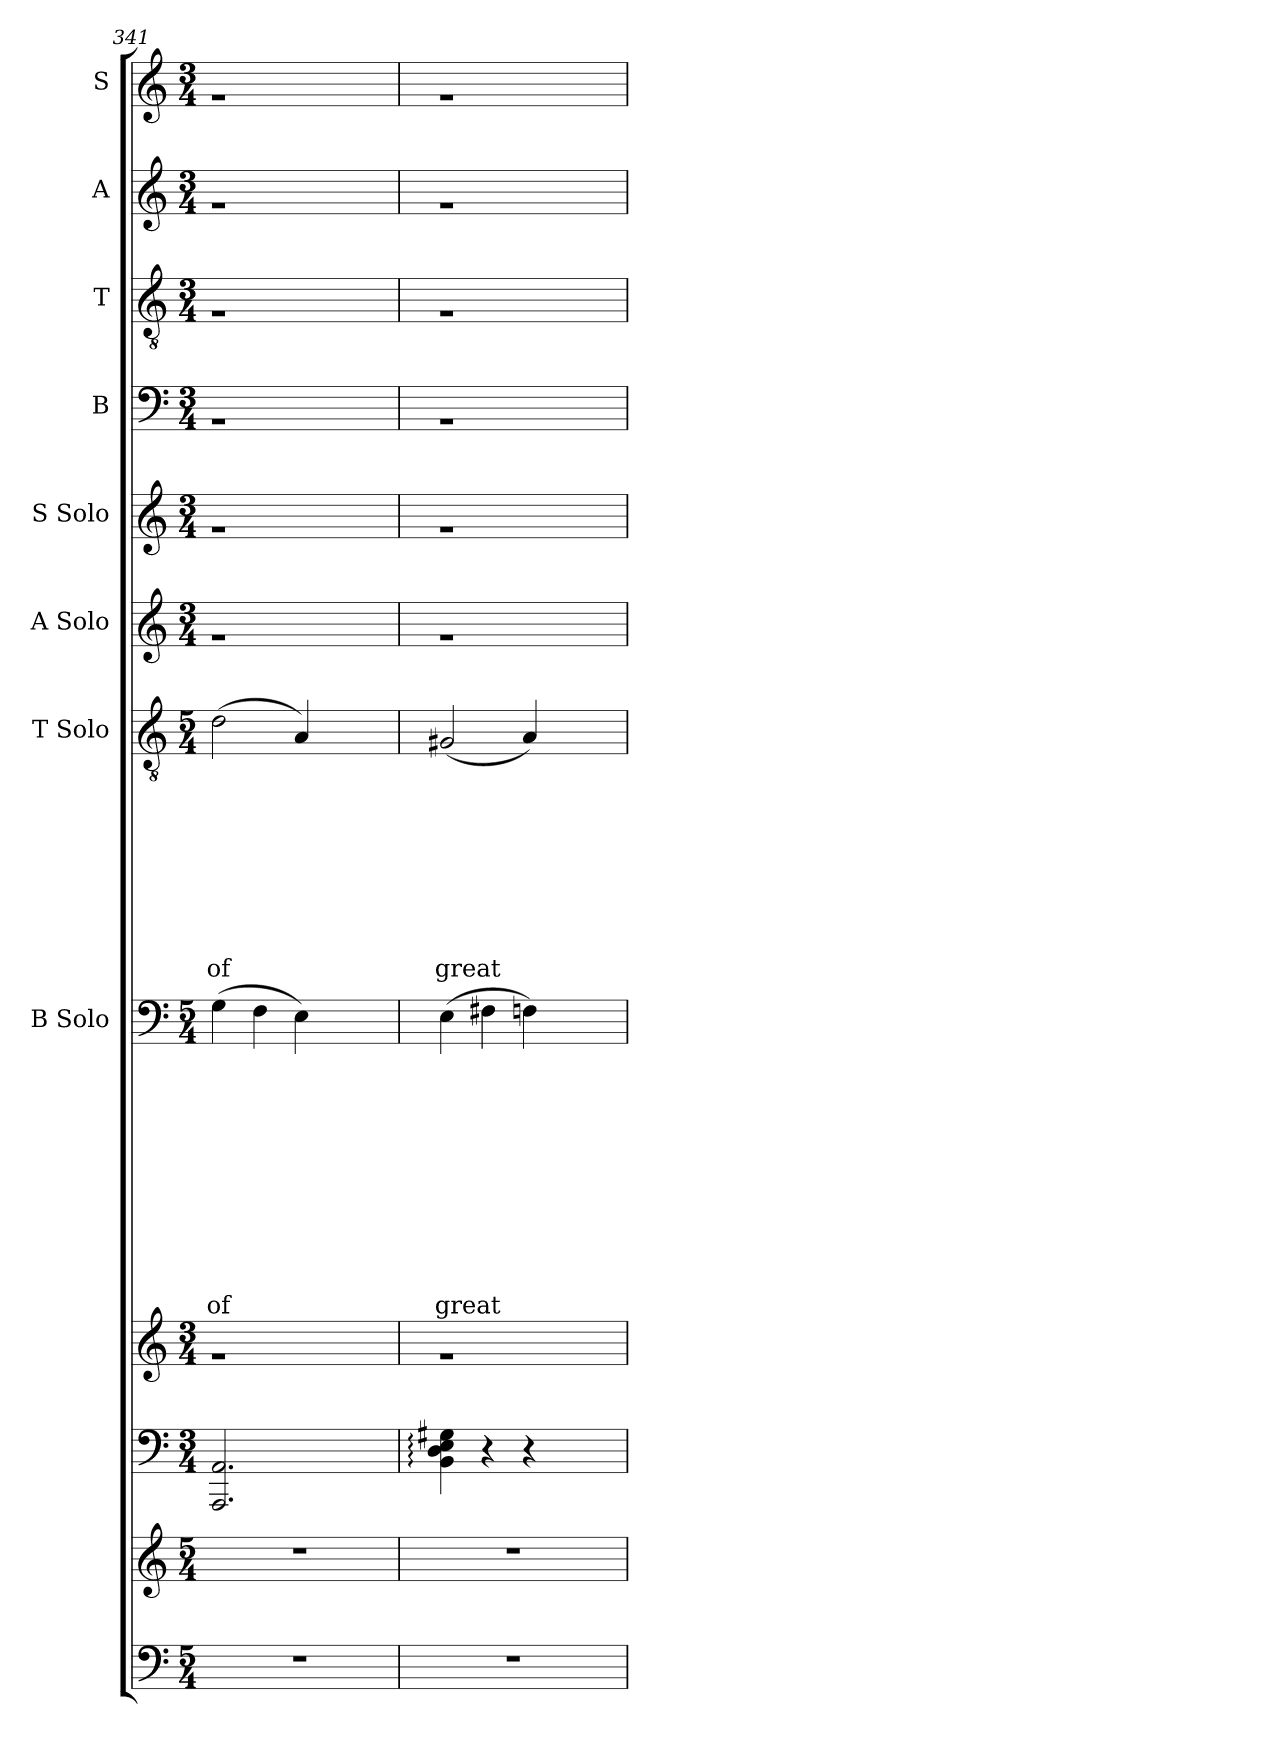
**kern	**kern	**kern	**kern	**kern	**text	**text	**text	**text	**text	**text	**text	**text	**text	**text	**text	**kern	**text	**text	**text	**text	**text	**text	**text	**text	**text	**kern	**kern	**kern	**kern	**kern	**kern
*part12	*part11	*part10	*part9	*part8	*part8	*part8	*part8	*part8	*part8	*part8	*part8	*part8	*part8	*part8	*part8	*part7	*part7	*part7	*part7	*part7	*part7	*part7	*part7	*part7	*part7	*part6	*part5	*part4	*part3	*part2	*part1
*staff12	*staff11	*staff10	*staff9	*staff8	*staff8	*staff8	*staff8	*staff8	*staff8	*staff8	*staff8	*staff8	*staff8	*staff8	*staff8	*staff7	*staff7	*staff7	*staff7	*staff7	*staff7	*staff7	*staff7	*staff7	*staff7	*staff6	*staff5	*staff4	*staff3	*staff2	*staff1
*	*	*	*	*I"B Solo	*	*	*	*	*	*	*	*	*	*	*	*I"T Solo	*	*	*	*	*	*	*	*	*	*I"A Solo	*I"S Solo	*I"B	*I"T	*I"A	*I"S
*clefF4	*clefG2	*clefF4	*clefG2	*clefF4	*	*	*	*	*	*	*	*	*	*	*	*clefGv2	*	*	*	*	*	*	*	*	*	*clefG2	*clefG2	*clefF4	*clefGv2	*clefG2	*clefG2
*k[]	*k[]	*k[]	*k[]	*k[]	*	*	*	*	*	*	*	*	*	*	*	*k[]	*	*	*	*	*	*	*	*	*	*k[]	*k[]	*k[]	*k[]	*k[]	*k[]
*C:	*C:	*C:	*C:	*C:	*	*	*	*	*	*	*	*	*	*	*	*C:	*	*	*	*	*	*	*	*	*	*C:	*C:	*C:	*C:	*C:	*C:
*M5/4	*M5/4	*M3/4	*M3/4	*M5/4	*	*	*	*	*	*	*	*	*	*	*	*M5/4	*	*	*	*	*	*	*	*	*	*M3/4	*M3/4	*M3/4	*M3/4	*M3/4	*M3/4
=341	=341	=341	=341	=341	=341	=341	=341	=341	=341	=341	=341	=341	=341	=341	=341	=341	=341	=341	=341	=341	=341	=341	=341	=341	=341	=341	=341	=341	=341	=341	=341
!	!	!	!LO:N:vis=1	!	!	!	!	!	!	!	!	!	!	!	!LO:LY:b	!	!	!	!	!	!	!	!	!	!LO:LY:b	!LO:N:vis=1	!LO:N:vis=1	!LO:N:vis=1	!LO:N:vis=1	!LO:N:vis=1	!LO:N:vis=1
4%5r	4%5r	2.AAA/ 2.AA/	2.ra	(>4G\	.	.	.	.	.	.	.	.	.	.	of	(>2d\	.	.	.	.	.	.	.	.	of	2.ra	2.ra	2.rC	2.rA	2.ra	2.ra
.	.	.	.	4F\	.	.	.	.	.	.	.	.	.	.	.	.	.	.	.	.	.	.	.	.	.	.	.	.	.	.	.
.	.	.	.	4E\)	.	.	.	.	.	.	.	.	.	.	.	4A/)	.	.	.	.	.	.	.	.	.	.	.	.	.	.	.
.	.	2ryy	2ryy	2ryy	.	.	.	.	.	.	.	.	.	.	.	2ryy	.	.	.	.	.	.	.	.	.	2ryy	2ryy	2ryy	2ryy	2ryy	2ryy
=342	=342	=342	=342	=342	=342	=342	=342	=342	=342	=342	=342	=342	=342	=342	=342	=342	=342	=342	=342	=342	=342	=342	=342	=342	=342	=342	=342	=342	=342	=342	=342
!	!	!	!LO:N:vis=1	!	!	!	!	!	!	!	!	!	!	!	!LO:LY:b	!	!	!	!	!	!	!	!	!	!LO:LY:b	!LO:N:vis=1	!LO:N:vis=1	!LO:N:vis=1	!LO:N:vis=1	!LO:N:vis=1	!LO:N:vis=1
4%5r	4%5r	4BB\: 4D\: 4E\: 4G#X\:	2.ra	(>4E\	.	.	.	.	.	.	.	.	.	.	great	(<2G#X/	.	.	.	.	.	.	.	.	great	2.ra	2.ra	2.rC	2.rA	2.ra	2.ra
.	.	4r	.	4F#X\	.	.	.	.	.	.	.	.	.	.	.	.	.	.	.	.	.	.	.	.	.	.	.	.	.	.	.
.	.	4r	.	4Fn\)	.	.	.	.	.	.	.	.	.	.	.	4A/)	.	.	.	.	.	.	.	.	.	.	.	.	.	.	.
.	.	2ryy	2ryy	2ryy	.	.	.	.	.	.	.	.	.	.	.	2ryy	.	.	.	.	.	.	.	.	.	2ryy	2ryy	2ryy	2ryy	2ryy	2ryy
=	=	=	=	=	=	=	=	=	=	=	=	=	=	=	=	=	=	=	=	=	=	=	=	=	=	=	=	=	=	=	=
*-	*-	*-	*-	*-	*-	*-	*-	*-	*-	*-	*-	*-	*-	*-	*-	*-	*-	*-	*-	*-	*-	*-	*-	*-	*-	*-	*-	*-	*-	*-	*-
